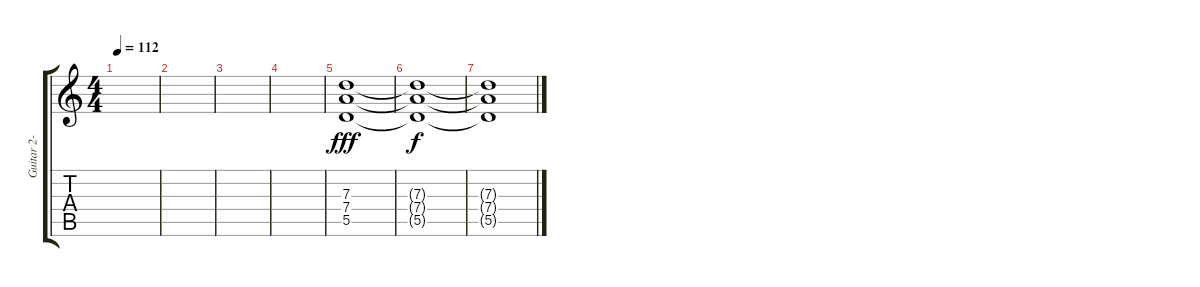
\track ("Guitar 2- Matt Skiba" "Guitar 2- ") {instrument electricguitarclean}
\staff {score tabs}
\tuning (E4 B3 G3 D3 A2 D2) {hide}
\ts (4 4)
\tempo 112
\clef g2
\ks c
|
|
|
|
(7.3 7.4 5.5).1{dy fff} |
(7.3{t} 7.4{t} 5.5{t}).1{dy f} |
(7.3{t} 7.4{t} 5.5{t}).1
